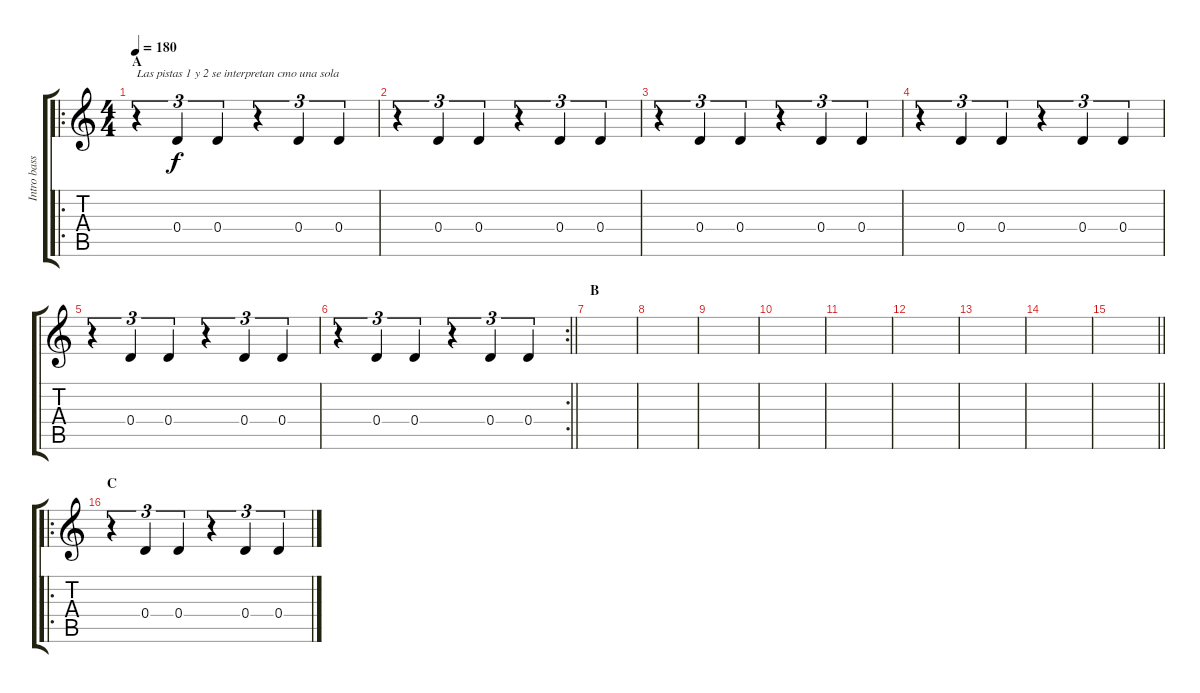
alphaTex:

\track ("Intro bass" "Intro bass") {instrument electricguitarclean}
\staff {score tabs}
\tuning (E4 B3 G3 D3 A2 E2) {hide}
\ro
\ts (4 4)
\section ("" "A")
\tempo 180
\clef g2
\ks c
r.4{tu (3 2) txt "Las pistas 1 y 2 se interpretan cmo una sola" dy f instrument electricguitarclean} 0.4.4{tu (3 2)} 0.4.4{tu (3 2)} r.4{tu (3 2)} 0.4.4{tu (3 2)} 0.4.4{tu (3 2)} |
r.4{tu (3 2)} 0.4.4{tu (3 2)} 0.4.4{tu (3 2)} r.4{tu (3 2)} 0.4.4{tu (3 2)} 0.4.4{tu (3 2)} |
r.4{tu (3 2)} 0.4.4{tu (3 2)} 0.4.4{tu (3 2)} r.4{tu (3 2)} 0.4.4{tu (3 2)} 0.4.4{tu (3 2)} |
r.4{tu (3 2)} 0.4.4{tu (3 2)} 0.4.4{tu (3 2)} r.4{tu (3 2)} 0.4.4{tu (3 2)} 0.4.4{tu (3 2)} |
r.4{tu (3 2)} 0.4.4{tu (3 2)} 0.4.4{tu (3 2)} r.4{tu (3 2)} 0.4.4{tu (3 2)} 0.4.4{tu (3 2)} |
\rc 2
\barLineRight lightlight
r.4{tu (3 2)} 0.4.4{tu (3 2)} 0.4.4{tu (3 2)} r.4{tu (3 2)} 0.4.4{tu (3 2)} 0.4.4{tu (3 2)} |
\section ("" "B")
|
|
|
|
|
|
|
|
\barLineRight lightlight
|
\ro
\section ("" "C")
r.4{tu (3 2)} 0.4.4{tu (3 2)} 0.4.4{tu (3 2)} r.4{tu (3 2)} 0.4.4{tu (3 2)} 0.4.4{tu (3 2)}
